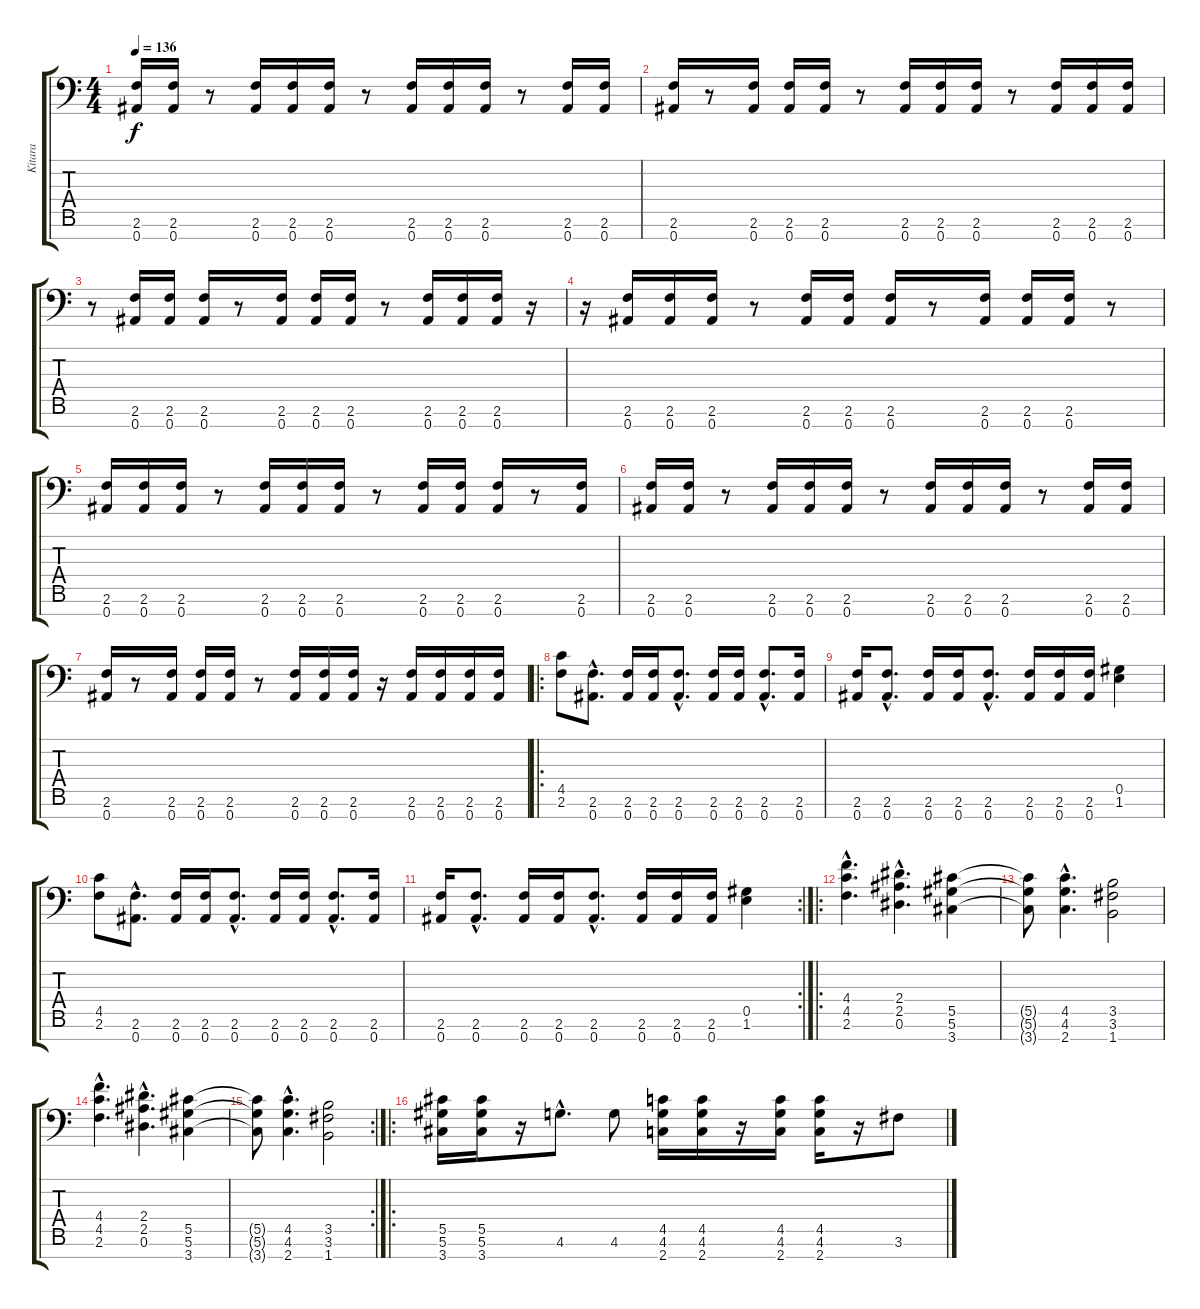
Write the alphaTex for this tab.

\track ("Kitara" "Kitara") {instrument distortionguitar}
\staff {score tabs}
\tuning (Eb4 Bb3 Gb3 Db3 Ab2 Eb2 Bb1) {hide}
\ts (4 4)
\tempo 136
\clef f4
\ks c
(2.6 0.7).16{dy f} (2.6 0.7).16 r.8 (2.6 0.7).16 (2.6 0.7).16 (2.6 0.7).16 r.8 (2.6 0.7).16 (2.6 0.7).16 (2.6 0.7).16 r.8 (2.6 0.7).16 (2.6 0.7).16 |
(2.6 0.7).16 r.8 (2.6 0.7).16 (2.6 0.7).16 (2.6 0.7).16 r.8 (2.6 0.7).16 (2.6 0.7).16 (2.6 0.7).16 r.8 (2.6 0.7).16 (2.6 0.7).16 (2.6 0.7).16 |
r.8 (2.6 0.7).16 (2.6 0.7).16 (2.6 0.7).16 r.8 (2.6 0.7).16 (2.6 0.7).16 (2.6 0.7).16 r.8 (2.6 0.7).16 (2.6 0.7).16 (2.6 0.7).16 r.16 |
r.16 (2.6 0.7).16 (2.6 0.7).16 (2.6 0.7).16 r.8 (2.6 0.7).16 (2.6 0.7).16 (2.6 0.7).16 r.8 (2.6 0.7).16 (2.6 0.7).16 (2.6 0.7).16 r.8 |
(2.6 0.7).16 (2.6 0.7).16 (2.6 0.7).16 r.8 (2.6 0.7).16 (2.6 0.7).16 (2.6 0.7).16 r.8 (2.6 0.7).16 (2.6 0.7).16 (2.6 0.7).16 r.8 (2.6 0.7).16 |
(2.6 0.7).16 (2.6 0.7).16 r.8 (2.6 0.7).16 (2.6 0.7).16 (2.6 0.7).16 r.8 (2.6 0.7).16 (2.6 0.7).16 (2.6 0.7).16 r.8 (2.6 0.7).16 (2.6 0.7).16 |
(2.6 0.7).16 r.8 (2.6 0.7).16 (2.6 0.7).16 (2.6 0.7).16 r.8 (2.6 0.7).16 (2.6 0.7).16 (2.6 0.7).16 r.16 (2.6 0.7).16 (2.6 0.7).16 (2.6 0.7).16 (2.6 0.7).16 |
\ro
(4.5 2.6).8 (2.6{hac} 0.7{hac}).8{d} (2.6 0.7).16 (2.6 0.7).16 (2.6{hac} 0.7{hac}).8{d} (2.6 0.7).16 (2.6 0.7).16 (2.6{hac} 0.7{hac}).8{d} (2.6 0.7).16 |
(2.6 0.7).16 (2.6{hac} 0.7{hac}).8{d} (2.6 0.7).16 (2.6 0.7).16 (2.6{hac} 0.7{hac}).8{d} (2.6 0.7).16 (2.6 0.7).16 (2.6 0.7).16 (0.5 1.6).4 |
(4.5 2.6).8 (2.6{hac} 0.7{hac}).8{d} (2.6 0.7).16 (2.6 0.7).16 (2.6{hac} 0.7{hac}).8{d} (2.6 0.7).16 (2.6 0.7).16 (2.6{hac} 0.7{hac}).8{d} (2.6 0.7).16 |
\rc 2
(2.6 0.7).16 (2.6{hac} 0.7{hac}).8{d} (2.6 0.7).16 (2.6 0.7).16 (2.6{hac} 0.7{hac}).8{d} (2.6 0.7).16 (2.6 0.7).16 (2.6 0.7).16 (0.5 1.6).4 |
\ro
(4.4{hac} 4.5{hac} 2.6{hac}).4{d} (2.4{hac} 2.5{hac} 0.6{hac}).4{d} (5.5 5.6 3.7).4 |
(5.5{t} 5.6{t} 3.7{t}).8 (4.5{hac} 4.6{hac} 2.7{hac}).4{d} (3.5 3.6 1.7).2 |
(4.4{hac} 4.5{hac} 2.6{hac}).4{d} (2.4{hac} 2.5{hac} 0.6{hac}).4{d} (5.5 5.6 3.7).4 |
\rc 2
(5.5{t} 5.6{t} 3.7{t}).8 (4.5{hac} 4.6{hac} 2.7{hac}).4{d} (3.5 3.6 1.7).2 |
\ro
(5.5 5.6 3.7).16 (5.5 5.6 3.7).16 r.16 4.6{hac}.8{d} 4.6.8 (4.5 4.6 2.7).16 (4.5 4.6 2.7).16 r.16 (4.5 4.6 2.7).16 (4.5 4.6 2.7).16 r.16 3.6.8
